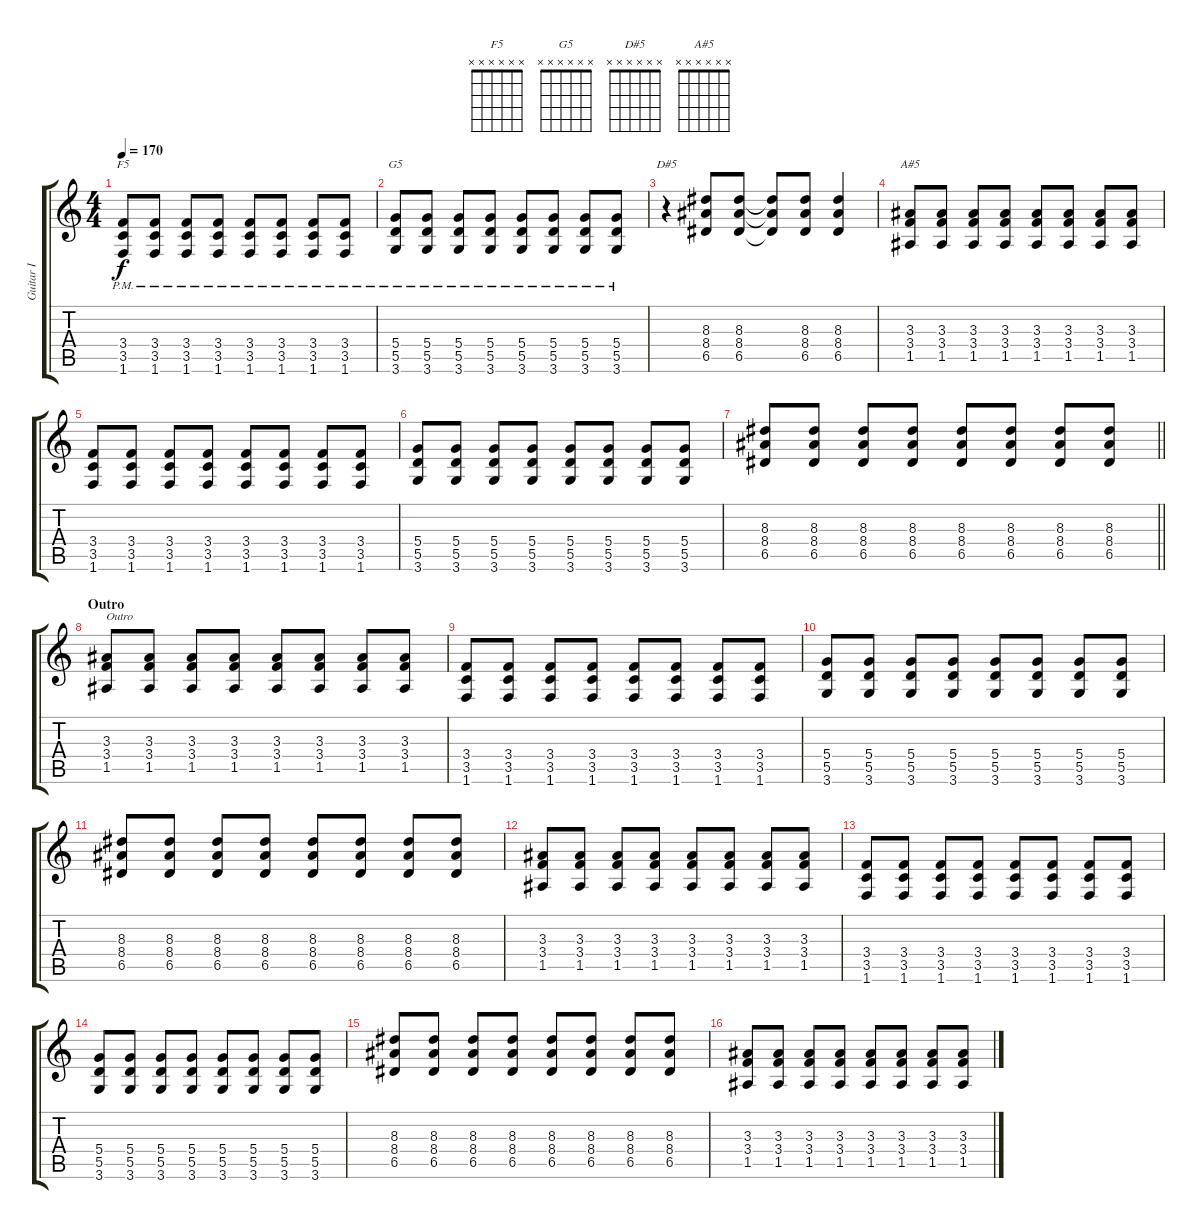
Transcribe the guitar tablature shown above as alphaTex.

\track ("Guitar I" "Guitar I") {instrument distortionguitar}
\staff {score tabs}
\tuning (E4 B3 G3 D3 A2 E2) {hide}
\chord ("F5" x x x x x x)
\chord ("G5" x x x x x x)
\chord ("D#5" x x x x x x)
\chord ("A#5" x x x x x x)
\ts (4 4)
\tempo 170
\clef g2
\ks c
(3.4 3.5{pm} 1.6).8{ch "F5" dy f} (3.4 3.5{pm} 1.6).8 (3.4 3.5{pm} 1.6).8 (3.4 3.5{pm} 1.6).8 (3.4 3.5{pm} 1.6).8 (3.4 3.5{pm} 1.6).8 (3.4 3.5{pm} 1.6).8 (3.4 3.5{pm} 1.6).8 |
(5.4 5.5{pm} 3.6).8{ch "G5"} (5.4 5.5{pm} 3.6).8 (5.4 5.5{pm} 3.6).8 (5.4 5.5{pm} 3.6).8 (5.4 5.5{pm} 3.6).8 (5.4 5.5{pm} 3.6).8 (5.4 5.5{pm} 3.6).8 (5.4 5.5{pm} 3.6).8 |
r.4{ch "D#5"} (8.3 8.4 6.5).8 (8.3 8.4 6.5).8 (8.3{t} 8.4{t} 6.5{t}).8 (8.3 8.4 6.5).8 (8.3 8.4 6.5).4 |
(3.3 3.4 1.5).8{ch "A#5"} (3.3 3.4 1.5).8 (3.3 3.4 1.5).8 (3.3 3.4 1.5).8 (3.3 3.4 1.5).8 (3.3 3.4 1.5).8 (3.3 3.4 1.5).8 (3.3 3.4 1.5).8 |
(3.4 3.5 1.6).8 (3.4 3.5 1.6).8 (3.4 3.5 1.6).8 (3.4 3.5 1.6).8 (3.4 3.5 1.6).8 (3.4 3.5 1.6).8 (3.4 3.5 1.6).8 (3.4 3.5 1.6).8 |
(5.4 5.5 3.6).8 (5.4 5.5 3.6).8 (5.4 5.5 3.6).8 (5.4 5.5 3.6).8 (5.4 5.5 3.6).8 (5.4 5.5 3.6).8 (5.4 5.5 3.6).8 (5.4 5.5 3.6).8 |
\barLineRight lightlight
(8.3 8.4 6.5).8 (8.3 8.4 6.5).8 (8.3 8.4 6.5).8 (8.3 8.4 6.5).8 (8.3 8.4 6.5).8 (8.3 8.4 6.5).8 (8.3 8.4 6.5).8 (8.3 8.4 6.5).8 |
\section ("" "Outro")
(3.3 3.4 1.5).8{txt "Outro"} (3.3 3.4 1.5).8 (3.3 3.4 1.5).8 (3.3 3.4 1.5).8 (3.3 3.4 1.5).8 (3.3 3.4 1.5).8 (3.3 3.4 1.5).8 (3.3 3.4 1.5).8 |
(3.4 3.5 1.6).8 (3.4 3.5 1.6).8 (3.4 3.5 1.6).8 (3.4 3.5 1.6).8 (3.4 3.5 1.6).8 (3.4 3.5 1.6).8 (3.4 3.5 1.6).8 (3.4 3.5 1.6).8 |
(5.4 5.5 3.6).8 (5.4 5.5 3.6).8 (5.4 5.5 3.6).8 (5.4 5.5 3.6).8 (5.4 5.5 3.6).8 (5.4 5.5 3.6).8 (5.4 5.5 3.6).8 (5.4 5.5 3.6).8 |
(8.3 8.4 6.5).8 (8.3 8.4 6.5).8 (8.3 8.4 6.5).8 (8.3 8.4 6.5).8 (8.3 8.4 6.5).8 (8.3 8.4 6.5).8 (8.3 8.4 6.5).8 (8.3 8.4 6.5).8 |
(3.3 3.4 1.5).8 (3.3 3.4 1.5).8 (3.3 3.4 1.5).8 (3.3 3.4 1.5).8 (3.3 3.4 1.5).8 (3.3 3.4 1.5).8 (3.3 3.4 1.5).8 (3.3 3.4 1.5).8 |
(3.4 3.5 1.6).8 (3.4 3.5 1.6).8 (3.4 3.5 1.6).8 (3.4 3.5 1.6).8 (3.4 3.5 1.6).8 (3.4 3.5 1.6).8 (3.4 3.5 1.6).8 (3.4 3.5 1.6).8 |
(5.4 5.5 3.6).8 (5.4 5.5 3.6).8 (5.4 5.5 3.6).8 (5.4 5.5 3.6).8 (5.4 5.5 3.6).8 (5.4 5.5 3.6).8 (5.4 5.5 3.6).8 (5.4 5.5 3.6).8 |
(8.3 8.4 6.5).8 (8.3 8.4 6.5).8 (8.3 8.4 6.5).8 (8.3 8.4 6.5).8 (8.3 8.4 6.5).8 (8.3 8.4 6.5).8 (8.3 8.4 6.5).8 (8.3 8.4 6.5).8 |
(3.3 3.4 1.5).8 (3.3 3.4 1.5).8 (3.3 3.4 1.5).8 (3.3 3.4 1.5).8 (3.3 3.4 1.5).8 (3.3 3.4 1.5).8 (3.3 3.4 1.5).8 (3.3 3.4 1.5).8
